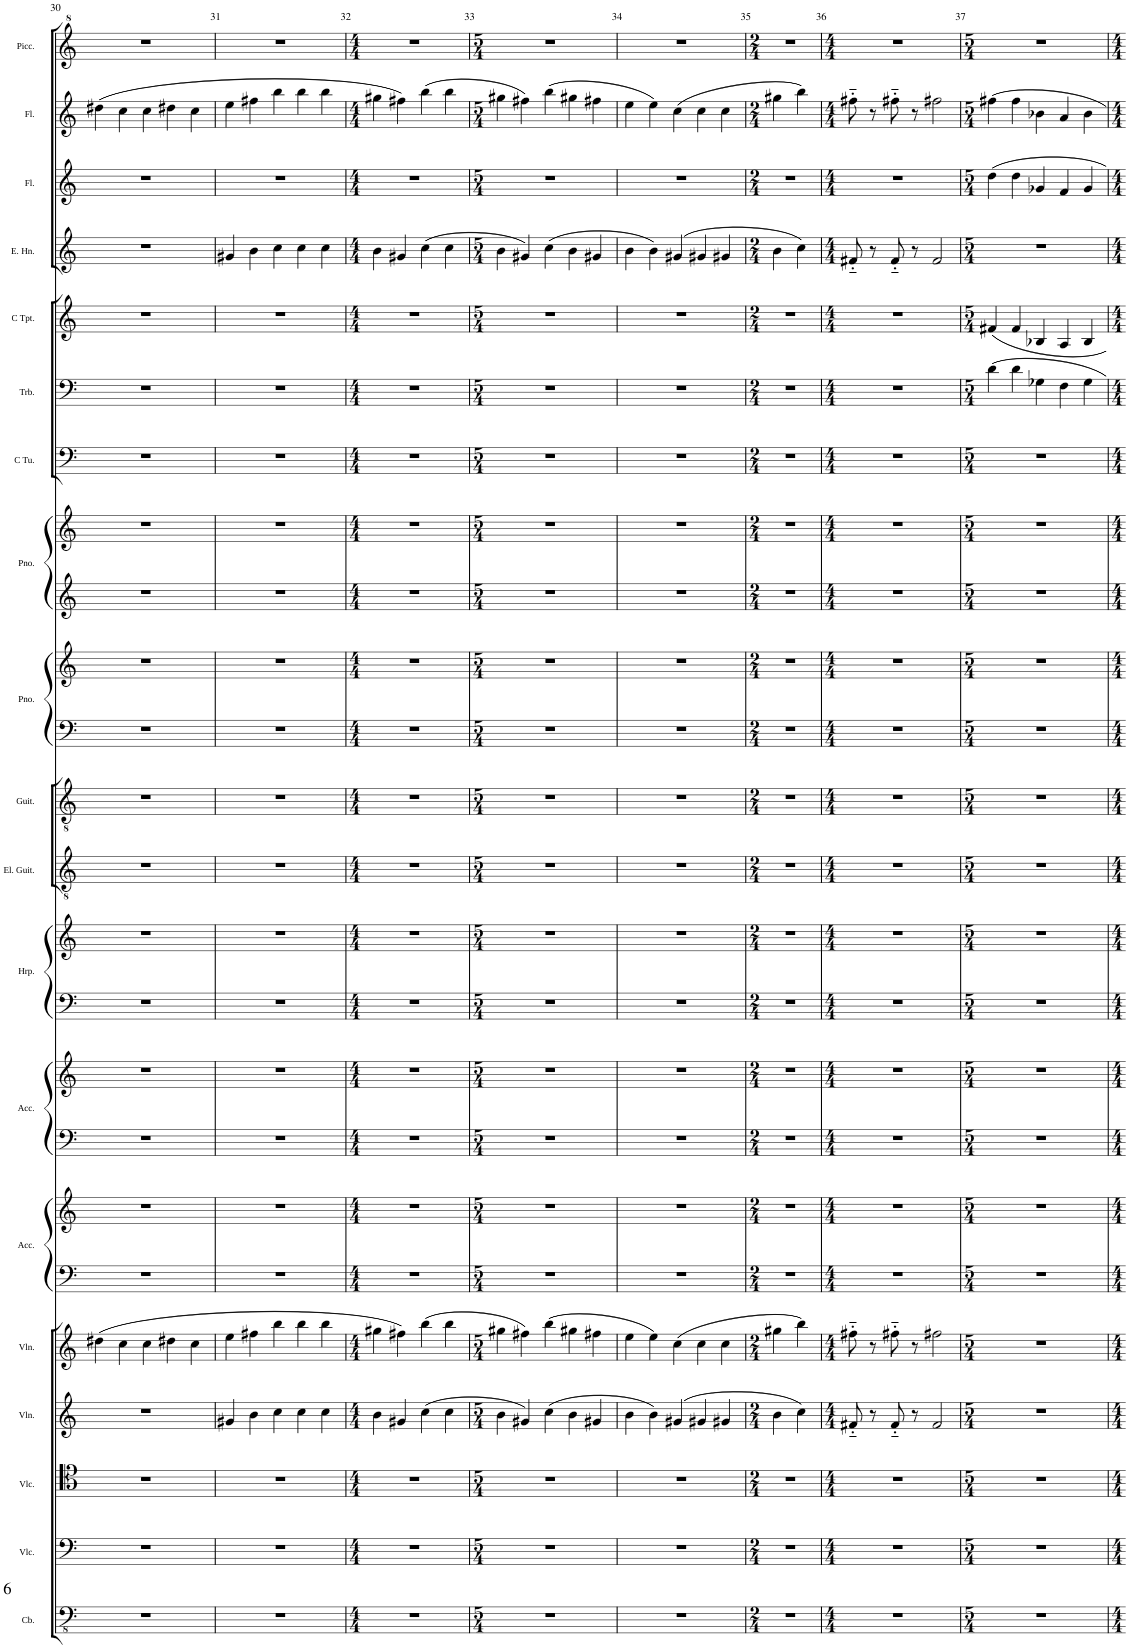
**kern	**kern	**kern	**kern	**kern	**kern	**kern	**kern	**kern	**kern	**kern	**kern	**kern	**kern	**kern	**kern	**kern	**kern	**kern	**kern	**kern	**kern	**kern	**kern
*part19	*part18	*part17	*part16	*part15	*part14	*part14	*part13	*part13	*part12	*part12	*part11	*part10	*part9	*part9	*part8	*part8	*part7	*part6	*part5	*part4	*part3	*part2	*part1
*staff24	*staff23	*staff22	*staff21	*staff20	*staff19	*staff18	*staff17	*staff16	*staff15	*staff14	*staff13	*staff12	*staff11	*staff10	*staff9	*staff8	*staff7	*staff6	*staff5	*staff4	*staff3	*staff2	*staff1
*I"Contrabass	*I"Violoncello	*I"Violoncello	*I"Violin	*I"Violin	*I"Accordion	*	*I"Accordion	*	*I"Harp	*	*I"Electric Guitar	*I"Guitar	*I"Piano	*	*I"Piano	*	*I"C Tuba	*I"Trombone	*I"C Trumpet	*I"English Horn	*I"Flute	*I"Flute	*I"Piccolo
*I'Cb.	*I'Vlc.	*I'Vlc.	*I'Vln.	*I'Vln.	*I'Acc.	*	*I'Acc.	*	*I'Hrp.	*	*I'El. Guit.	*I'Guit.	*I'Pno.	*	*I'Pno.	*	*I'C Tu.	*I'Trb.	*I'C Tpt.	*I'E. Hn.	*I'Fl.	*I'Fl.	*I'Picc.
!!LO:PB:g=z
*clefFv4	*clefF4	*clefC4	*clefG2	*clefG2	*clefF4	*clefG2	*clefF4	*clefG2	*clefF4	*clefG2	*clefGv2	*clefGv2	*clefF4	*clefG2	*clefG2	*clefG2	*clefF4	*clefF4	*clefG2	*clefG2	*clefG2	*clefG2	*clefG^2
*ITrd7c12	*	*	*	*	*	*	*	*	*	*	*	*	*	*	*	*	*	*	*	*ITrd4c7	*	*	*ITrd-7c-12
*k[]	*k[]	*k[]	*k[]	*k[]	*k[]	*k[]	*k[]	*k[]	*k[]	*k[]	*k[]	*k[]	*k[]	*k[]	*k[]	*k[]	*k[]	*k[]	*k[]	*k[]	*k[]	*k[]	*k[]
*M5/4	*M5/4	*M5/4	*M5/4	*M5/4	*M5/4	*M5/4	*M5/4	*M5/4	*M5/4	*M5/4	*M5/4	*M5/4	*M5/4	*M5/4	*M5/4	*M5/4	*M5/4	*M5/4	*M5/4	*M5/4	*M5/4	*M5/4	*M5/4
=30	=30	=30	=30	=30	=30	=30	=30	=30	=30	=30	=30	=30	=30	=30	=30	=30	=30	=30	=30	=30	=30	=30	=30
4%5r	4%5r	4%5r	4%5r	(4dd#X\	4%5r	4%5r	4%5r	4%5r	4%5r	4%5r	4%5r	4%5r	4%5r	4%5r	4%5r	4%5r	4%5r	4%5r	4%5r	4%5r	4%5r	(4dd#X\	4%5r
.	.	.	.	4cc\	.	.	.	.	.	.	.	.	.	.	.	.	.	.	.	.	.	4cc\	.
.	.	.	.	4cc\	.	.	.	.	.	.	.	.	.	.	.	.	.	.	.	.	.	4cc\	.
.	.	.	.	4dd#X\	.	.	.	.	.	.	.	.	.	.	.	.	.	.	.	.	.	4dd#X\	.
.	.	.	.	4cc\	.	.	.	.	.	.	.	.	.	.	.	.	.	.	.	.	.	4cc\	.
=31	=31	=31	=31	=31	=31	=31	=31	=31	=31	=31	=31	=31	=31	=31	=31	=31	=31	=31	=31	=31	=31	=31	=31
4%5r	4%5r	4%5r	4g#X/	4ee\	4%5r	4%5r	4%5r	4%5r	4%5r	4%5r	4%5r	4%5r	4%5r	4%5r	4%5r	4%5r	4%5r	4%5r	4%5r	4g#X/	4%5r	4ee\	4%5r
.	.	.	4b\	4ff#X\	.	.	.	.	.	.	.	.	.	.	.	.	.	.	.	4b\	.	4ff#X\	.
.	.	.	4cc\	4bb\	.	.	.	.	.	.	.	.	.	.	.	.	.	.	.	4cc\	.	4bb\	.
.	.	.	4cc\	4bb\	.	.	.	.	.	.	.	.	.	.	.	.	.	.	.	4cc\	.	4bb\	.
.	.	.	4cc\	4bb\	.	.	.	.	.	.	.	.	.	.	.	.	.	.	.	4cc\	.	4bb\	.
=32	=32	=32	=32	=32	=32	=32	=32	=32	=32	=32	=32	=32	=32	=32	=32	=32	=32	=32	=32	=32	=32	=32	=32
*M4/4	*M4/4	*M4/4	*M4/4	*M4/4	*M4/4	*M4/4	*M4/4	*M4/4	*M4/4	*M4/4	*M4/4	*M4/4	*M4/4	*M4/4	*M4/4	*M4/4	*M4/4	*M4/4	*M4/4	*M4/4	*M4/4	*M4/4	*M4/4
1r	1r	1r	4b\	4gg#X\	1r	1r	1r	1r	1r	1r	1r	1r	1r	1r	1r	1r	1r	1r	1r	4b\	1r	4gg#X\	1r
.	.	.	4g#X/	4ff#X\)	.	.	.	.	.	.	.	.	.	.	.	.	.	.	.	4g#X/	.	4ff#X\)	.
.	.	.	(4cc\	(4bb\	.	.	.	.	.	.	.	.	.	.	.	.	.	.	.	(4cc\	.	(4bb\	.
.	.	.	4cc\	4bb\	.	.	.	.	.	.	.	.	.	.	.	.	.	.	.	4cc\	.	4bb\	.
=33	=33	=33	=33	=33	=33	=33	=33	=33	=33	=33	=33	=33	=33	=33	=33	=33	=33	=33	=33	=33	=33	=33	=33
*M5/4	*M5/4	*M5/4	*M5/4	*M5/4	*M5/4	*M5/4	*M5/4	*M5/4	*M5/4	*M5/4	*M5/4	*M5/4	*M5/4	*M5/4	*M5/4	*M5/4	*M5/4	*M5/4	*M5/4	*M5/4	*M5/4	*M5/4	*M5/4
4%5r	4%5r	4%5r	4b\	4gg#X\	4%5r	4%5r	4%5r	4%5r	4%5r	4%5r	4%5r	4%5r	4%5r	4%5r	4%5r	4%5r	4%5r	4%5r	4%5r	4b\	4%5r	4gg#X\	4%5r
.	.	.	4g#X/)	4ff#X\)	.	.	.	.	.	.	.	.	.	.	.	.	.	.	.	4g#X/)	.	4ff#X\)	.
.	.	.	(4cc\	(4bb\	.	.	.	.	.	.	.	.	.	.	.	.	.	.	.	(4cc\	.	(4bb\	.
.	.	.	4b\	4gg#X\	.	.	.	.	.	.	.	.	.	.	.	.	.	.	.	4b\	.	4gg#X\	.
.	.	.	4g#X/	4ff#X\	.	.	.	.	.	.	.	.	.	.	.	.	.	.	.	4g#X/	.	4ff#X\	.
=34	=34	=34	=34	=34	=34	=34	=34	=34	=34	=34	=34	=34	=34	=34	=34	=34	=34	=34	=34	=34	=34	=34	=34
4%5r	4%5r	4%5r	4b\	4ee\	4%5r	4%5r	4%5r	4%5r	4%5r	4%5r	4%5r	4%5r	4%5r	4%5r	4%5r	4%5r	4%5r	4%5r	4%5r	4b\	4%5r	4ee\	4%5r
.	.	.	4b\)	4ee\)	.	.	.	.	.	.	.	.	.	.	.	.	.	.	.	4b\)	.	4ee\)	.
.	.	.	(4g#X/	(4cc\	.	.	.	.	.	.	.	.	.	.	.	.	.	.	.	(4g#X/	.	(4cc\	.
.	.	.	4g#X/	4cc\	.	.	.	.	.	.	.	.	.	.	.	.	.	.	.	4g#X/	.	4cc\	.
.	.	.	4g#X/	4cc\	.	.	.	.	.	.	.	.	.	.	.	.	.	.	.	4g#X/	.	4cc\	.
=35	=35	=35	=35	=35	=35	=35	=35	=35	=35	=35	=35	=35	=35	=35	=35	=35	=35	=35	=35	=35	=35	=35	=35
*M2/4	*M2/4	*M2/4	*M2/4	*M2/4	*M2/4	*M2/4	*M2/4	*M2/4	*M2/4	*M2/4	*M2/4	*M2/4	*M2/4	*M2/4	*M2/4	*M2/4	*M2/4	*M2/4	*M2/4	*M2/4	*M2/4	*M2/4	*M2/4
2r	2r	2r	4b\	4gg#X\	2r	2r	2r	2r	2r	2r	2r	2r	2r	2r	2r	2r	2r	2r	2r	4b\	2r	4gg#X\	2r
.	.	.	4cc\)	4bb\)	.	.	.	.	.	.	.	.	.	.	.	.	.	.	.	4cc\)	.	4bb\)	.
=36	=36	=36	=36	=36	=36	=36	=36	=36	=36	=36	=36	=36	=36	=36	=36	=36	=36	=36	=36	=36	=36	=36	=36
*M4/4	*M4/4	*M4/4	*M4/4	*M4/4	*M4/4	*M4/4	*M4/4	*M4/4	*M4/4	*M4/4	*M4/4	*M4/4	*M4/4	*M4/4	*M4/4	*M4/4	*M4/4	*M4/4	*M4/4	*M4/4	*M4/4	*M4/4	*M4/4
1r	1r	1r	8f#X'~/	8ff#X'~\	1r	1r	1r	1r	1r	1r	1r	1r	1r	1r	1r	1r	1r	1r	1r	8f#X'~/	1r	8ff#X'~\	1r
.	.	.	8r	8r	.	.	.	.	.	.	.	.	.	.	.	.	.	.	.	8r	.	8r	.
.	.	.	8f#'~/	8ff#X'~\	.	.	.	.	.	.	.	.	.	.	.	.	.	.	.	8f#'~/	.	8ff#X'~\	.
.	.	.	8r	8r	.	.	.	.	.	.	.	.	.	.	.	.	.	.	.	8r	.	8r	.
.	.	.	2f#/	2ff#X\	.	.	.	.	.	.	.	.	.	.	.	.	.	.	.	2f#/	.	2ff#X\	.
=37	=37	=37	=37	=37	=37	=37	=37	=37	=37	=37	=37	=37	=37	=37	=37	=37	=37	=37	=37	=37	=37	=37	=37
*M5/4	*M5/4	*M5/4	*M5/4	*M5/4	*M5/4	*M5/4	*M5/4	*M5/4	*M5/4	*M5/4	*M5/4	*M5/4	*M5/4	*M5/4	*M5/4	*M5/4	*M5/4	*M5/4	*M5/4	*M5/4	*M5/4	*M5/4	*M5/4
4%5r	4%5r	4%5r	4%5r	4%5r	4%5r	4%5r	4%5r	4%5r	4%5r	4%5r	4%5r	4%5r	4%5r	4%5r	4%5r	4%5r	4%5r	4d\	4f#X/	4%5r	4dd\	4ff#X\	4%5r
.	.	.	.	.	.	.	.	.	.	.	.	.	.	.	.	.	.	4d\	4f#/	.	4dd\	4ff#\	.
.	.	.	.	.	.	.	.	.	.	.	.	.	.	.	.	.	.	4G-X\	4B-X/	.	4g-X/	4b-X\	.
.	.	.	.	.	.	.	.	.	.	.	.	.	.	.	.	.	.	4F\	4A/	.	4f/	4a/	.
.	.	.	.	.	.	.	.	.	.	.	.	.	.	.	.	.	.	4G-\	4B-/	.	4g-/	4b-\	.
=	=	=	=	=	=	=	=	=	=	=	=	=	=	=	=	=	=	=	=	=	=	=	=
*-	*-	*-	*-	*-	*-	*-	*-	*-	*-	*-	*-	*-	*-	*-	*-	*-	*-	*-	*-	*-	*-	*-	*-
